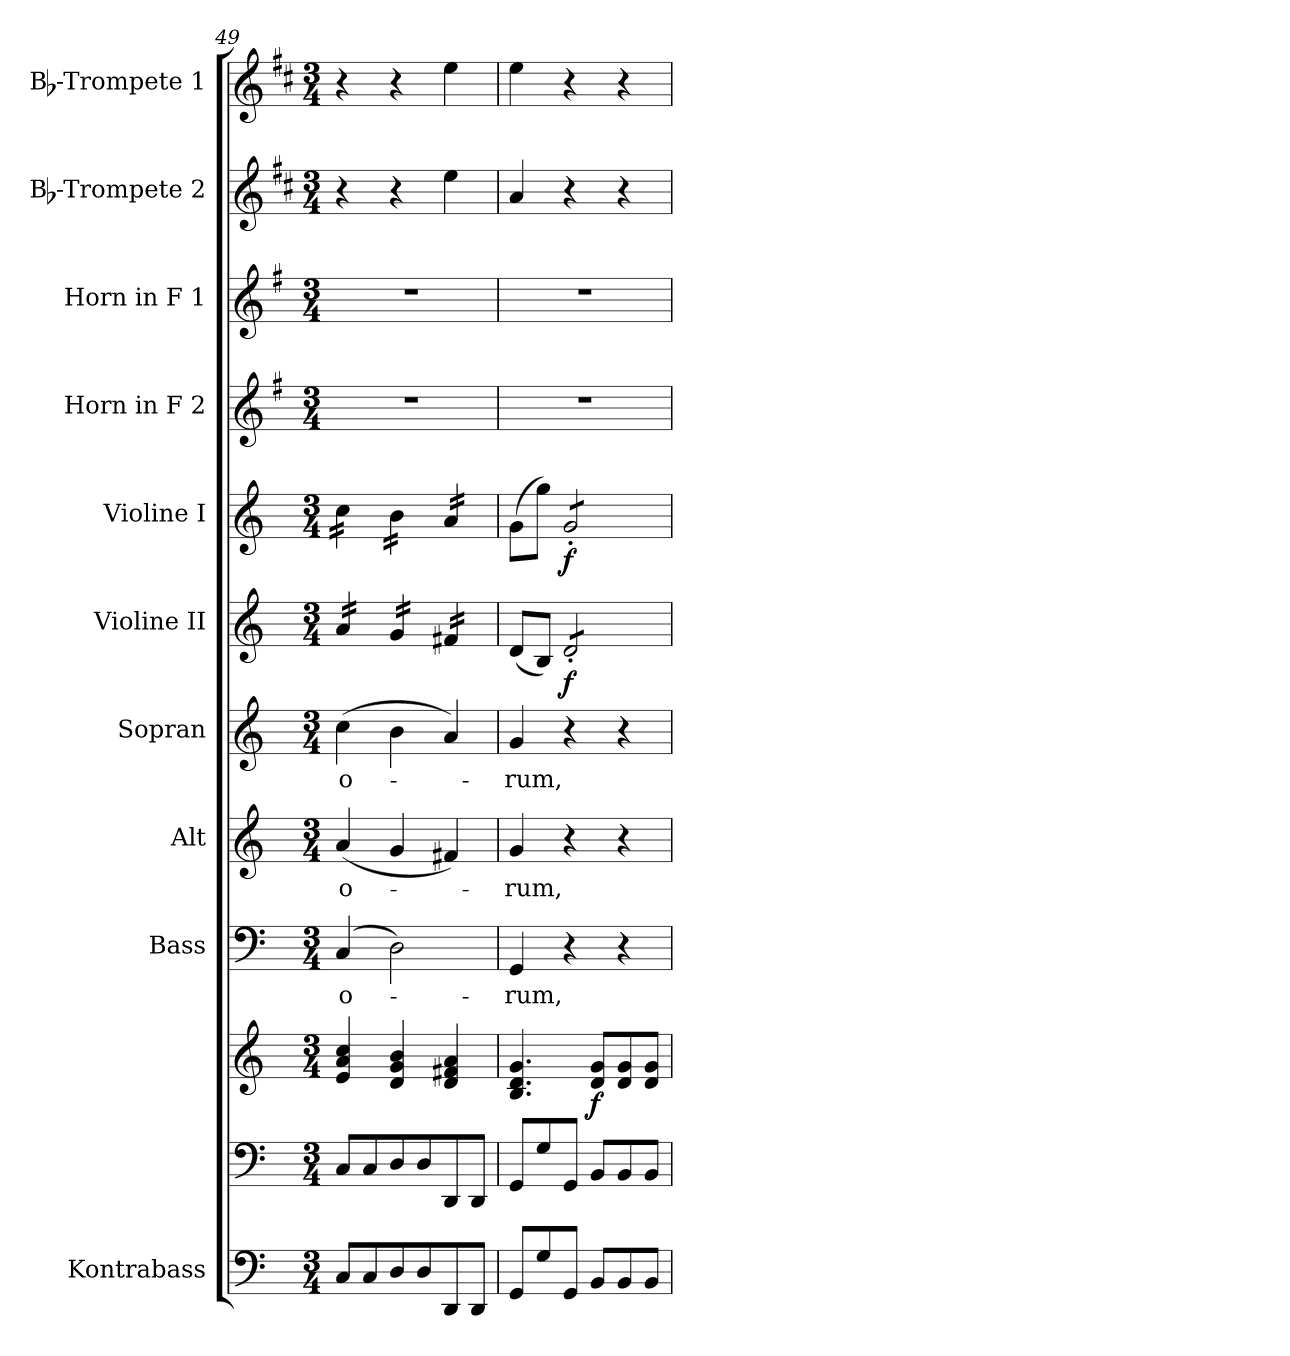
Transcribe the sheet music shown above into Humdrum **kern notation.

**kern	**kern	**kern	**dynam	**kern	**text	**kern	**text	**kern	**text	**kern	**dynam	**kern	**dynam	**kern	**kern	**kern	**kern
*part11	*part10	*part10	*part10	*part9	*part9	*part8	*part8	*part7	*part7	*part6	*part6	*part5	*part5	*part4	*part3	*part2	*part1
*staff12	*staff11	*staff10	*staff10/11	*staff9	*staff9	*staff8	*staff8	*staff7	*staff7	*staff6	*staff6	*staff5	*staff5	*staff4	*staff3	*staff2	*staff1
*I"Kontrabass	*	*	*	*I"Bass	*	*I"Alt	*	*I"Sopran	*	*I"Violine II	*	*I"Violine I	*	*I"Horn in F 2	*I"Horn in F 1	*I"Bb-Trompete 2	*I"Bb-Trompete 1
*I'Kb.	*	*	*	*I'B.	*	*I'A.	*	*I'S.	*	*I'Vl. II	*	*I'Vl. I	*	*	*	*I'Bb Trp. 2	*I'Bb Trp. 1
*clefF4	*clefF4	*clefG2	*	*clefF4	*	*clefG2	*	*clefG2	*	*clefG2	*	*clefG2	*	*clefG2	*clefG2	*clefG2	*clefG2
*ITrd7c12	*	*	*	*	*	*	*	*	*	*	*	*	*	*ITrd4c7	*ITrd4c7	*ITrd1c2	*ITrd1c2
*k[]	*k[]	*k[]	*	*k[]	*	*k[]	*	*k[]	*	*k[]	*	*k[]	*	*k[]	*k[]	*k[]	*k[]
*C:	*C:	*C:	*	*C:	*	*C:	*	*C:	*	*C:	*	*C:	*	*C:	*C:	*C:	*C:
*M3/4	*M3/4	*M3/4	*	*M3/4	*	*M3/4	*	*M3/4	*	*M3/4	*	*M3/4	*	*M3/4	*M3/4	*M3/4	*M3/4
=49	=49	=49	=49	=49	=49	=49	=49	=49	=49	=49	=49	=49	=49	=49	=49	=49	=49
!	!	!	!	!	!LO:LY:b	!	!LO:LY:b	!	!LO:LY:b	!	!	!	!	!	!	!	!
*	*	*	*	*	*	*	*	*	*	*tremolo	*	*	*	*	*	*	*
*	*	*	*	*	*	*	*	*	*	*	*	*tremolo	*	*	*	*	*
8CC/L	8C/L	4e/ 4a/ 4cc/	.	(4C/	-o-	(<4a/	-o-	(>4cc\	-o-	16a/LL	.	16cc\LL	.	2.r	2.r	4r	4r
.	.	.	.	.	.	.	.	.	.	16a/	.	16cc\	.	.	.	.	.
8CC/	8C/	.	.	.	.	.	.	.	.	16a/	.	16cc\	.	.	.	.	.
.	.	.	.	.	.	.	.	.	.	16a/JJ	.	16cc\JJ	.	.	.	.	.
8DD/	8D/	4d/ 4g/ 4b/	.	2D\)	.	4g/	.	4b\	.	16g/LL	.	16b\LL	.	.	.	4r	4r
.	.	.	.	.	.	.	.	.	.	16g/	.	16b\	.	.	.	.	.
8DD/	8D/	.	.	.	.	.	.	.	.	16g/	.	16b\	.	.	.	.	.
.	.	.	.	.	.	.	.	.	.	16g/JJ	.	16b\JJ	.	.	.	.	.
8DDD/	8DD/	4d/ 4f#X/ 4a/	.	.	.	4f#X/)	.	4a/)	.	16f#X/LL	.	16a/LL	.	.	.	4dd\	4dd\
.	.	.	.	.	.	.	.	.	.	16f#X/	.	16a/	.	.	.	.	.
8DDD/J	8DD/J	.	.	.	.	.	.	.	.	16f#X/	.	16a/	.	.	.	.	.
.	.	.	.	.	.	.	.	.	.	16f#X/JJ	.	16a/JJ	.	.	.	.	.
*	*	*	*	*	*	*	*	*	*	*	*	*Xtremolo	*	*	*	*	*
*	*	*	*	*	*	*	*	*	*	*Xtremolo	*	*	*	*	*	*	*
=50	=50	=50	=50	=50	=50	=50	=50	=50	=50	=50	=50	=50	=50	=50	=50	=50	=50
!	!	!	!	!	!LO:LY:b	!	!LO:LY:b	!	!LO:LY:b	!	!	!	!	!	!	!	!
8GGG/L	8GG/L	4.B/ 4.d/ 4.g/	.	4GG/	-rum,	4g/	-rum,	4g/	-rum,	(<8d/L	.	(>8g\L	.	2.r	2.r	4g/	4dd\
8GG/	8G/	.	.	.	.	.	.	.	.	8B/J)	.	8gg\J)	.	.	.	.	.
!	!	!	!	!	!	!	!	!	!	!	!LO:DY:b	!	!LO:DY:b	!	!	!	!
*	*	*	*	*	*	*	*	*	*	*tremolo	*	*	*	*	*	*	*
*	*	*	*	*	*	*	*	*	*	*	*	*tremolo	*	*	*	*	*
8GGG/J	8GG/J	.	.	4r	.	4r	.	4r	.	8d'</L	f	8g'</L	f	.	.	4r	4r
!	!	!	!LO:DY:b	!	!	!	!	!	!	!	!	!	!	!	!	!	!
8BBB/L	8BB/L	8d/ 8g/L	f	.	.	.	.	.	.	8d'</	.	8g'</	.	.	.	.	.
8BBB/	8BB/	8d/ 8g/	.	4r	.	4r	.	4r	.	8d'</	.	8g'</	.	.	.	4r	4r
8BBB/J	8BB/J	8d/ 8g/J	.	.	.	.	.	.	.	8d'</J	.	8g'</J	.	.	.	.	.
*	*	*	*	*	*	*	*	*	*	*	*	*Xtremolo	*	*	*	*	*
*	*	*	*	*	*	*	*	*	*	*Xtremolo	*	*	*	*	*	*	*
=	=	=	=	=	=	=	=	=	=	=	=	=	=	=	=	=	=
*-	*-	*-	*-	*-	*-	*-	*-	*-	*-	*-	*-	*-	*-	*-	*-	*-	*-
